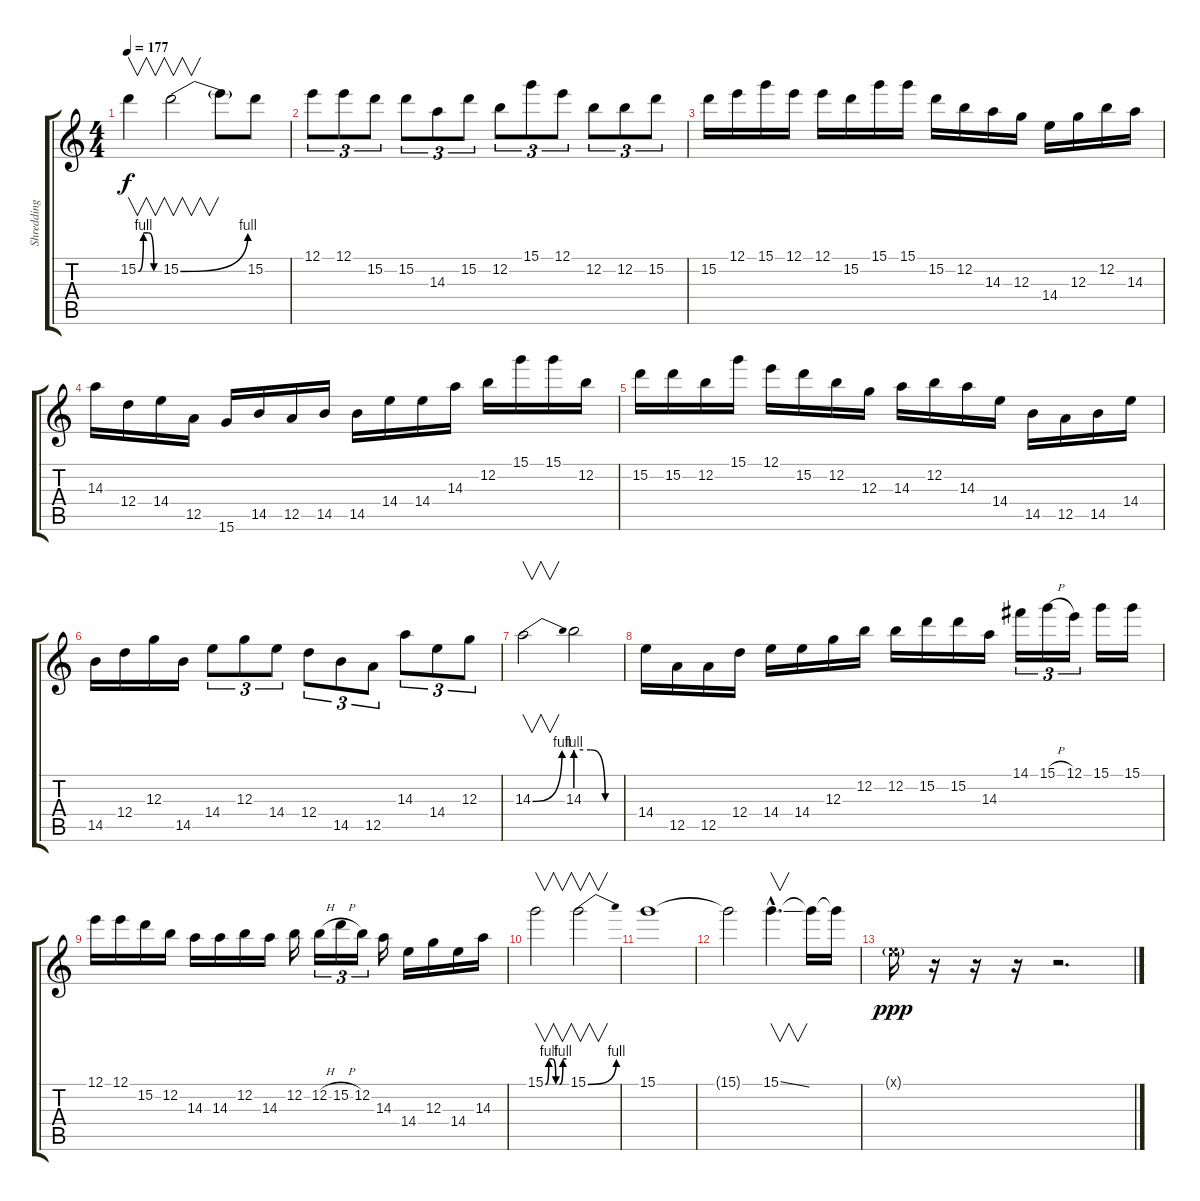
\track ("Shredding solo" "Shredding ") {instrument distortionguitar}
\staff {score tabs}
\tuning (E4 B3 G3 D3 A2 E2) {hide}
\ts (4 4)
\tempo 177
\clef g2
\ks c
15.2{be (custom 0 0 15 4 30 4 45 0 60 0)}.4{v dy f instrument distortionguitar} 15.2{be (bend 0 0 60 4)}.2{v} 15.2{t}.8 15.2.8 |
12.1.8{tu (3 2)} 12.1.8{tu (3 2)} 15.2.8{tu (3 2)} 15.2.8{tu (3 2)} 14.3.8{tu (3 2)} 15.2.8{tu (3 2)} 12.2.8{tu (3 2)} 15.1.8{tu (3 2)} 12.1.8{tu (3 2)} 12.2.8{tu (3 2)} 12.2.8{tu (3 2)} 15.2.8{tu (3 2)} |
15.2.16 12.1.16 15.1.16 12.1.16 12.1.16 15.2.16 15.1.16 15.1.16 15.2.16 12.2.16 14.3.16 12.3.16 14.4.16 12.3.16 12.2.16 14.3.16 |
14.3.16 12.4.16 14.4.16 12.5.16 15.6.16 14.5.16 12.5.16 14.5.16 14.5.16 14.4.16 14.4.16 14.3.16 12.2.16 15.1.16 15.1.16 12.2.16 |
15.2.16 15.2.16 12.2.16 15.1.16 12.1.16 15.2.16 12.2.16 12.3.16 14.3.16 12.2.16 14.3.16 14.4.16 14.5.16 12.5.16 14.5.16 14.4.16 |
14.5.16 12.4.16 12.3.16 14.5.16 14.4.8{tu (3 2)} 12.3.8{tu (3 2)} 14.4.8{tu (3 2)} 12.4.8{tu (3 2)} 14.5.8{tu (3 2)} 12.5.8{tu (3 2)} 14.3.8{tu (3 2)} 14.4.8{tu (3 2)} 12.3.8{tu (3 2)} |
14.3{be (bend 0 0 60 4)}.2{v} 14.3{be (custom 0 4 20 4 40 0 60 0)}.2 |
14.4.16 12.5.16 12.5.16 12.4.16 14.4.16 14.4.16 12.3.16 12.2.16 12.2.16 15.2.16 15.2.16 14.3.16 14.1.16{tu (3 2)} 15.1{h}.16{tu (3 2)} 12.1.16{tu (3 2)} 15.1.16 15.1.16 |
12.1.16 12.1.16 15.2.16 12.2.16 14.3.16 14.3.16 12.2.16 14.3.16 12.2.16 12.2{h}.16{tu (3 2)} 15.2{h}.16{tu (3 2)} 12.2.16{tu (3 2)} 14.3.16 14.4.16 12.3.16 14.4.16 14.3.16 |
15.1{be (custom 0 0 10 4 20 4 30 0 40 0 50 4 60 4)}.2{v} 15.1{be (bend 0 0 60 4)}.2{v} |
15.1.1 |
15.1{t}.2 15.1{ss hac}.4{v d} 15.1{t}.16 15.1{t}.16 |
0.1{g x}.16{dy ppp} r.16 r.16 r.16 r.2{d}
